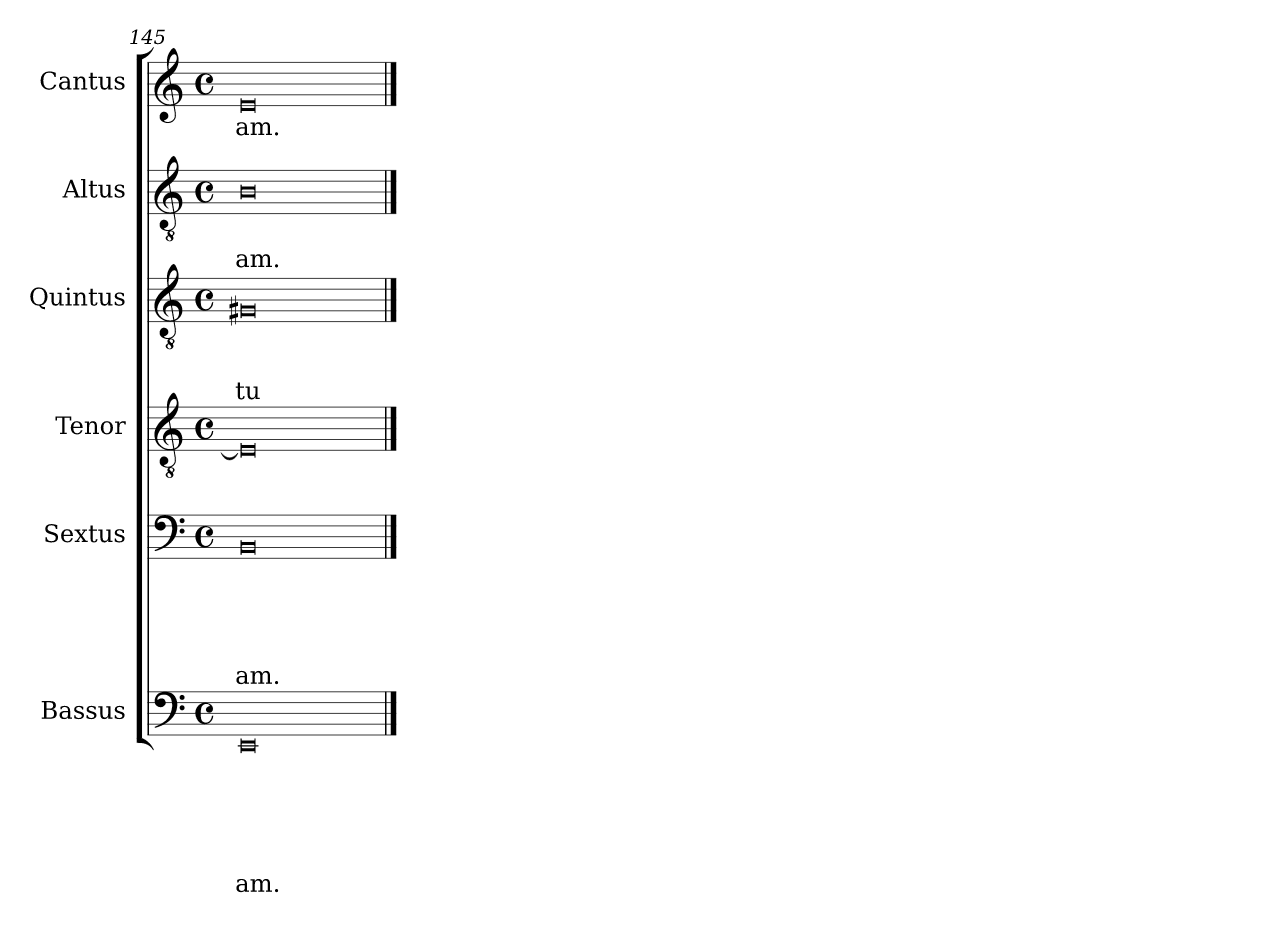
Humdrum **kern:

**kern	**text	**text	**text	**text	**text	**text	**kern	**text	**text	**text	**text	**text	**kern	**text	**kern	**text	**text	**text	**kern	**text	**text	**kern	**text
*part6	*part6	*part6	*part6	*part6	*part6	*part6	*part5	*part5	*part5	*part5	*part5	*part5	*part4	*part4	*part3	*part3	*part3	*part3	*part2	*part2	*part2	*part1	*part1
*staff6	*staff6	*staff6	*staff6	*staff6	*staff6	*staff6	*staff5	*staff5	*staff5	*staff5	*staff5	*staff5	*staff4	*staff4	*staff3	*staff3	*staff3	*staff3	*staff2	*staff2	*staff2	*staff1	*staff1
*I"Bassus	*	*	*	*	*	*	*I"Sextus	*	*	*	*	*	*I"Tenor	*	*I"Quintus	*	*	*	*I"Altus	*	*	*I"Cantus	*
*I'Bassus	*	*	*	*	*	*	*I'Sextus	*	*	*	*	*	*I'Tenor	*	*I'Quintus	*	*	*	*I'Altus	*	*	*I'Cantus	*
*clefF4	*	*	*	*	*	*	*clefF4	*	*	*	*	*	*clefGv2	*	*clefGv2	*	*	*	*clefGv2	*	*	*clefG2	*
*k[]	*	*	*	*	*	*	*k[]	*	*	*	*	*	*k[]	*	*k[]	*	*	*	*k[]	*	*	*k[]	*
*C:	*	*	*	*	*	*	*C:	*	*	*	*	*	*C:	*	*C:	*	*	*	*C:	*	*	*C:	*
*M4/4	*	*	*	*	*	*	*M4/4	*	*	*	*	*	*M4/4	*	*M4/4	*	*	*	*M4/4	*	*	*M4/4	*
*met(c)	*	*	*	*	*	*	*met(c)	*	*	*	*	*	*met(c)	*	*met(c)	*	*	*	*met(c)	*	*	*met(c)	*
=145	=145	=145	=145	=145	=145	=145	=145	=145	=145	=145	=145	=145	=145	=145	=145	=145	=145	=145	=145	=145	=145	=145	=145
!	!	!	!	!	!	!LO:LY:b	!	!	!	!	!	!LO:LY:b	!	!	!	!	!	!LO:LY:b	!	!	!LO:LY:b	!	!LO:LY:b
0EE	.	.	.	.	.	-am.	0BB	.	.	.	.	am.	0E]	.	0G#X	.	.	tu-	0B	.	-am.	0e	am.
==	==	==	==	==	==	==	==	==	==	==	==	==	==	==	==	==	==	==	==	==	==	==	==
*-	*-	*-	*-	*-	*-	*-	*-	*-	*-	*-	*-	*-	*-	*-	*-	*-	*-	*-	*-	*-	*-	*-	*-
